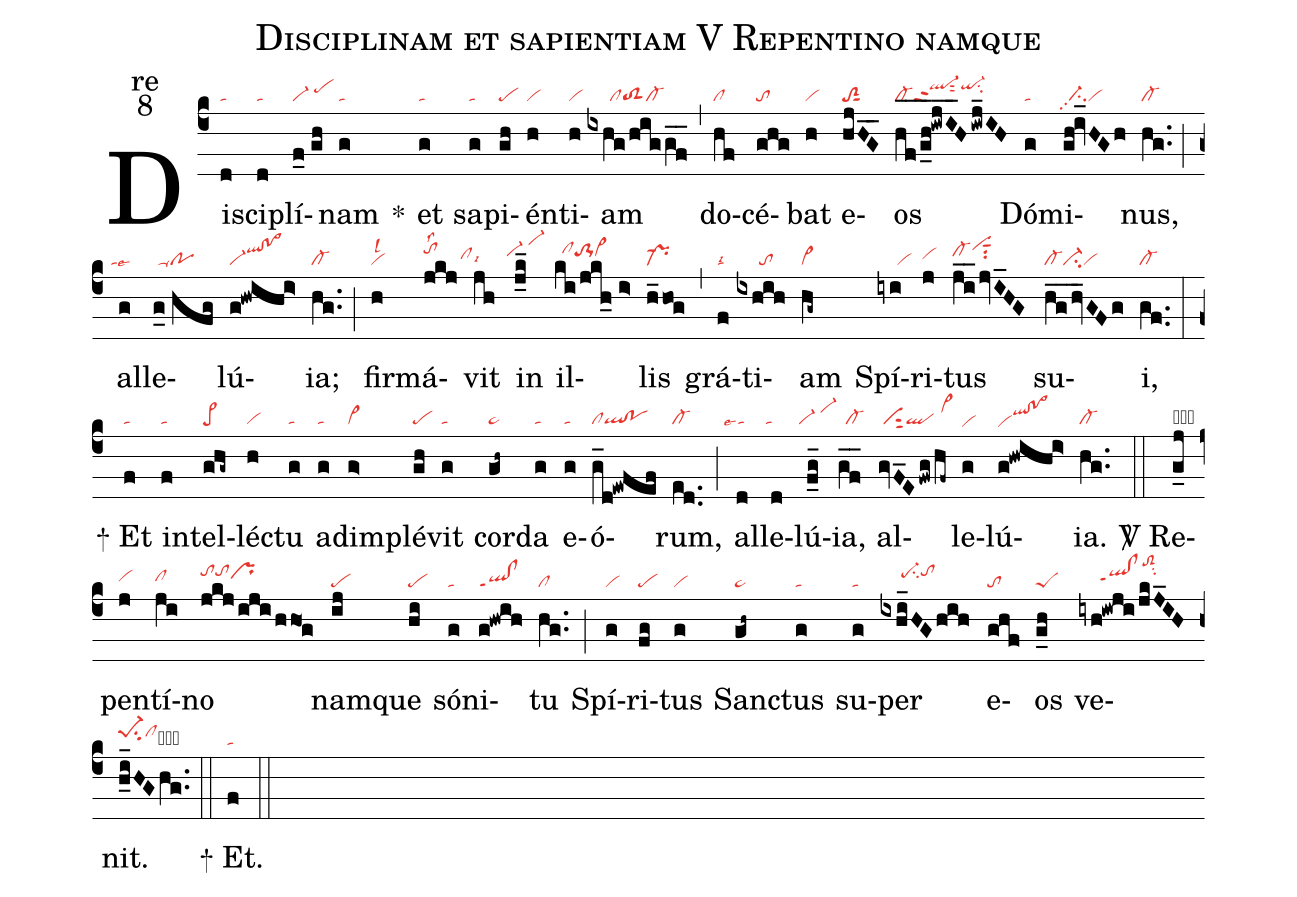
name:Disciplinam et sapientiam V Repentino namque;
office-part:re;
mode:8;
nabc-lines:1;
%%
(c4) Dis(d|ta)ci(d|ta)plí(f_0//gh|vi-/pehi)nam(g|ta) <sp>*</sp>()
et(g|ta) sa(g|ta)pi(gh|pe)én(h|vi)ti(h|vi)am(ixhg/hig/gf__|//////cltoS2cl-) (,)
do(hf|cl)cé(ghg|to)bat(h|vi) e(hjHG__|toS2sut1)os(hf__/g_h_!iwjI__H/iwj_IH|cl-ql-hjppt2sut2qi-hjsu2)
Dó(g|ta)mi(gh@iv_HGh|/ci-pp2vi)nus,(hg..|cl-) (;)
al(g|``talse6)le(g_0//hfg|/ta-po)lú(g!hwihi>|vi-qlhj!po>hj)ia;(hg..|cl-) (;)
fir(h|vilsl2)má(jkj|tohjlss2)vit(jh|```clhhlsi9)
in(j_k_|``vi-hi/vi-hm) il(ki/jkh_//i>|//clhjto-1hivi>hi)lis(h_hog|pr-) (,)
grá(f|talsi2)ti(ixhih|//////to)am(hg~|vi>)
Spí(iyi|/////vi)ri(j|vihh)tus(ji__jvI_HG|cl-hivihksut1su2) su(hg__hv_GFg|cl-ci-vi)i,(gf..|cl-) (:)

<sp>+</sp> Et(f|ta) in(f|ta)tel(ghg~|pe>)léc(h|vi)tu(g|ta) a(g|ta)dim(g>|vi>)plé(gh|pe)vit(g|ta)
cor(gh~|pe~)da(g|ta) e(g|ta)ó(g_d!ewfef|clql!po)rum,(ed..|cl-) (;)
al(d|```talse4)le(d|`ta)lú(f_g_|``vi-/vi-hj)ia,(gf__|//cl-)
al(gvF_E/fwg/hf~|/visut2ql/vi>hj)le(g|vihe)lú(g!hwihi>|viheqlhi!po>hi)ia.(hg..|cl-) (::)

<sp>V/</sp> Re(g_j|obpeShh)pen(j|vihh)tí(ji|clhh)no(jkj/iji/hho1!g|tohjtohjprhi)
nam(ij|pe)que(hi|pe) só(g|ta)ni(g!hwih|ql!clppt1)tu(hg..|cl) (;)
Spí(g|vi)ri(fg|pe)tus(g|vi) San(gh~|pe~)ctus(g|ta)
su(g|ta)per(ixhi_HGhih|/////pe-hisu2tohj) e(ghf|to)os(g_h|peS)
ve(iyh!iwji/jkJ_IH|/////qlhh!clhhppt1toS2hmsu2)nit.(h_i_HGhg..|pe-1hisu2clhicb) (::)

<sp>+</sp> Et.(f|ta) (::)
